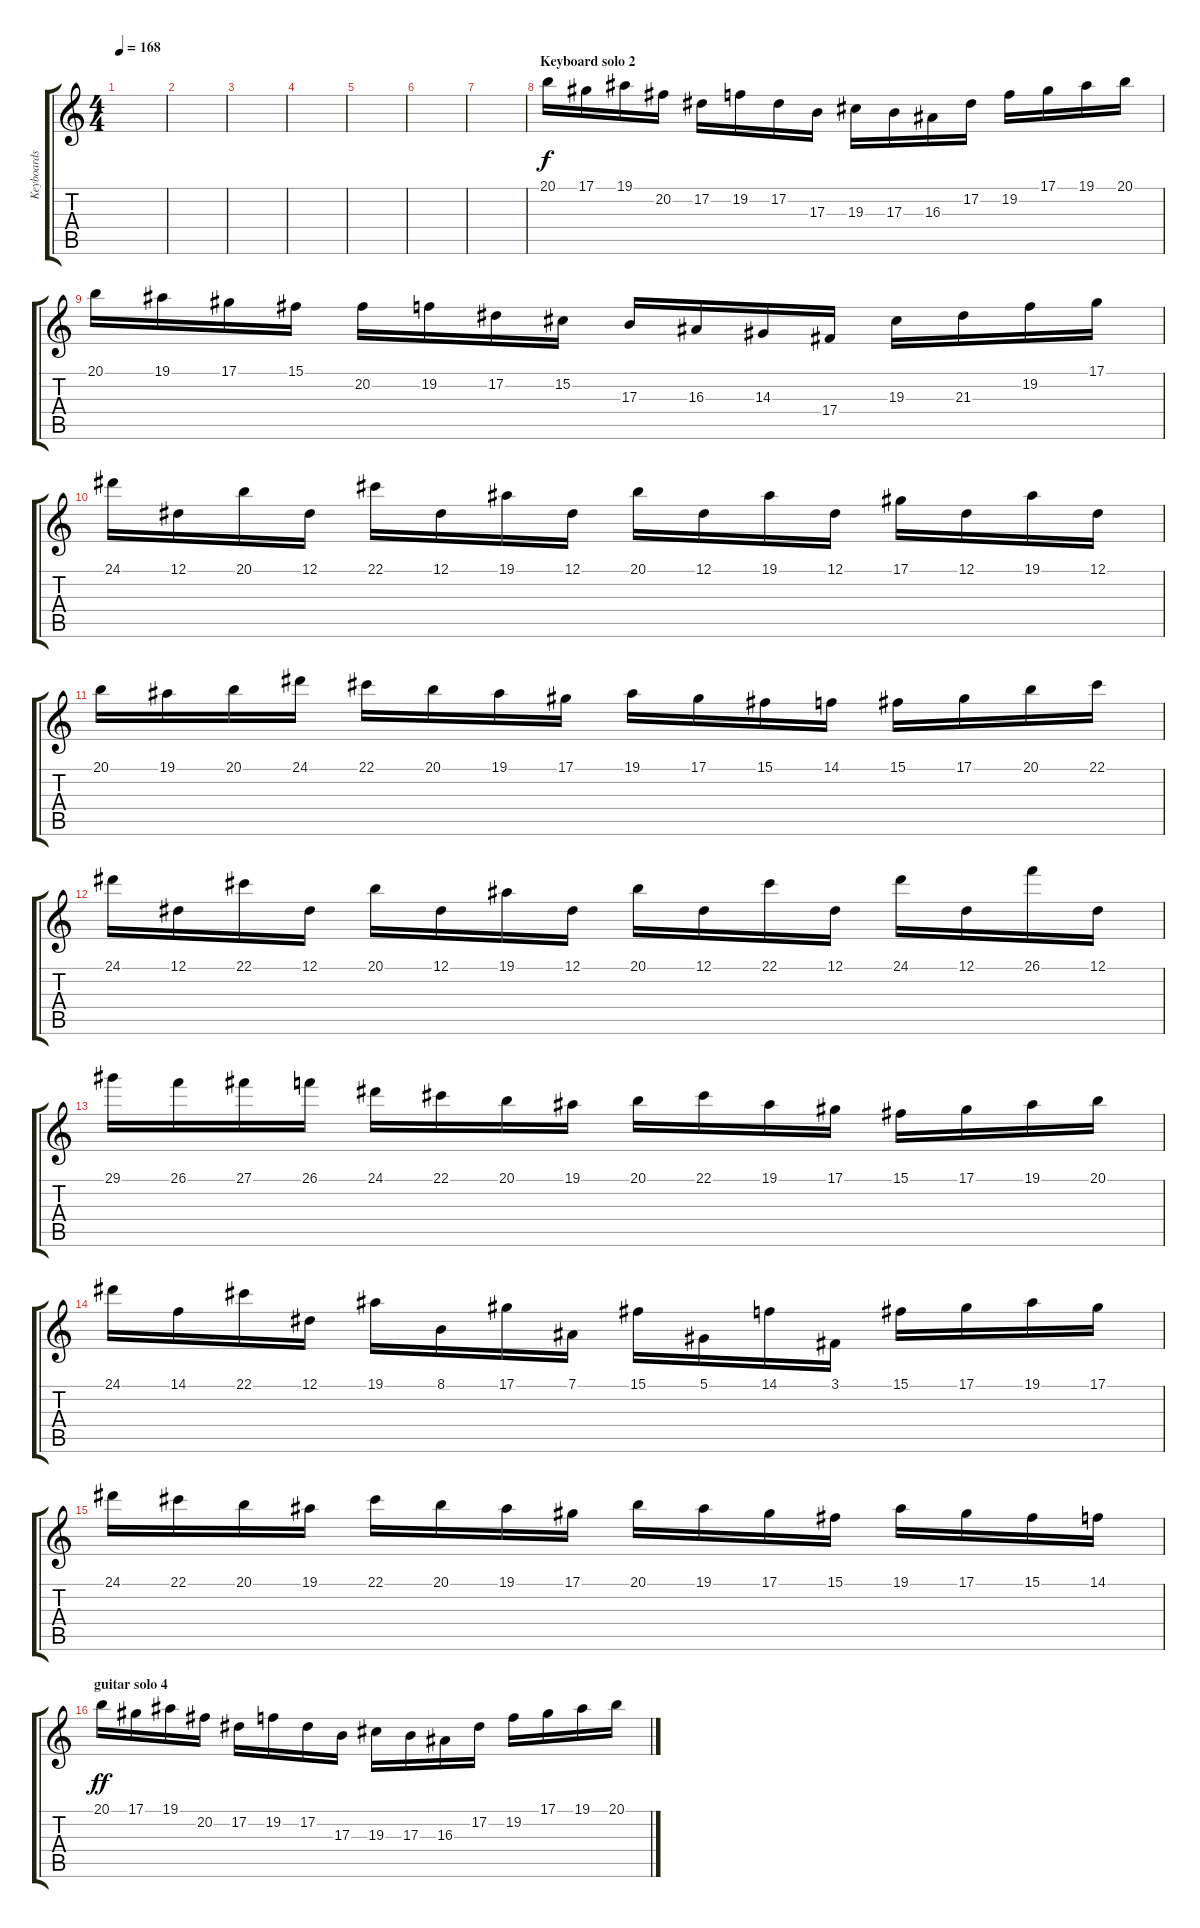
\track ("Keyboards solo" "Keyboards ") {instrument lead1square}
\staff {score tabs}
\tuning (Eb4 Bb3 Gb3 Db3 Ab2 Eb2) {hide}
\ts (4 4)
\tempo 168
\clef g2
\ks c
|
|
|
|
|
|
|
\section ("" "Keyboard solo 2")
20.1.16{volume 16} 17.1.16 19.1.16 20.2.16 17.2.16 19.2.16 17.2.16 17.3.16 19.3.16 17.3.16 16.3.16 17.2.16 19.2.16 17.1.16 19.1.16 20.1.16 |
20.1.16 19.1.16 17.1.16 15.1.16 20.2.16 19.2.16 17.2.16 15.2.16 17.3.16 16.3.16 14.3.16 17.4.16 19.3.16 21.3.16 19.2.16 17.1.16 |
24.1.16 12.1.16 20.1.16 12.1.16 22.1.16 12.1.16 19.1.16 12.1.16 20.1.16 12.1.16 19.1.16 12.1.16 17.1.16 12.1.16 19.1.16 12.1.16 |
20.1.16 19.1.16 20.1.16 24.1.16 22.1.16 20.1.16 19.1.16 17.1.16 19.1.16 17.1.16 15.1.16 14.1.16 15.1.16 17.1.16 20.1.16 22.1.16 |
24.1.16 12.1.16 22.1.16 12.1.16{dy f} 20.1.16 12.1.16 19.1.16 12.1.16 20.1.16 12.1.16 22.1.16 12.1.16 24.1.16 12.1.16 26.1.16 12.1.16 |
29.1.16 26.1.16 27.1.16 26.1.16 24.1.16 22.1.16 20.1.16 19.1.16 20.1.16 22.1.16 19.1.16 17.1.16 15.1.16 17.1.16 19.1.16 20.1.16 |
24.1.16 14.1.16 22.1.16 12.1.16 19.1.16 8.1.16 17.1.16 7.1.16 15.1.16 5.1.16 14.1.16 3.1.16 15.1.16 17.1.16 19.1.16 17.1.16 |
24.1.16 22.1.16 20.1.16 19.1.16 22.1.16 20.1.16 19.1.16 17.1.16 20.1.16 19.1.16 17.1.16 15.1.16 19.1.16 17.1.16 15.1.16 14.1.16 |
\section ("" "guitar solo 4")
20.1.16{dy ff volume 16} 17.1.16 19.1.16 20.2.16 17.2.16 19.2.16 17.2.16 17.3.16 19.3.16 17.3.16 16.3.16 17.2.16 19.2.16 17.1.16 19.1.16 20.1.16
